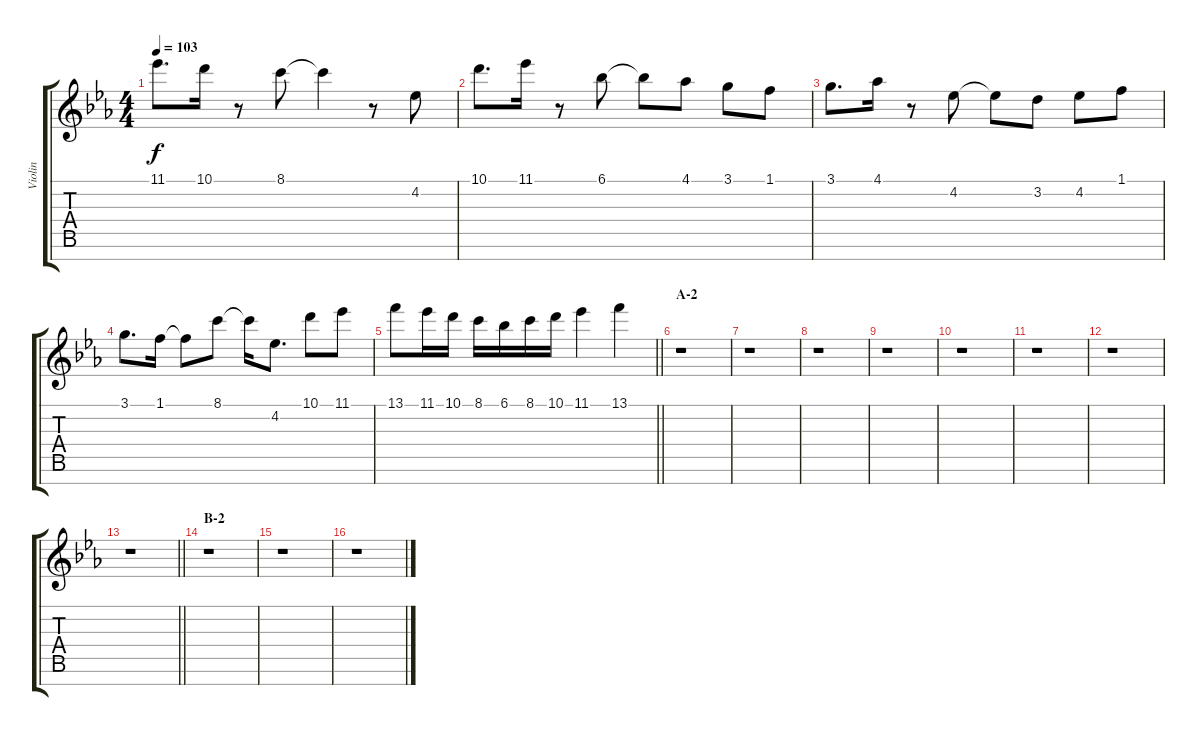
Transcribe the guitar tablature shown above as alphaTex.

\track ("Violin" "Violin") {instrument violin}
\staff {score tabs}
\tuning (E5 B4 G4 D4 A3 E3 B2) {hide}
\ts (4 4)
\tempo 103
\clef g2
\ks eb
11.1.8{d dy f} 10.1.16 r.8 8.1.8 8.1{t}.4 r.8 4.2.8 |
10.1.8{d} 11.1.16 r.8 6.1.8 6.1{t}.8 4.1.8 3.1.8 1.1.8 |
3.1.8{d} 4.1.16 r.8 4.2.8 4.2{t}.8 3.2.8 4.2.8 1.1.8 |
3.1.8{d} 1.1.16 1.1{t}.8 8.1.8 8.1{t}.16 4.2.8{d} 10.1.8 11.1.8 |
\barLineRight lightlight
13.1.8 11.1.16 10.1.16 8.1.16 6.1.16 8.1.16 10.1.16 11.1.4 13.1.4 |
\section ("" "A-2")
r.1 |
r.1 |
r.1 |
r.1 |
r.1 |
r.1 |
r.1 |
\barLineRight lightlight
r.1 |
\section ("" "B-2")
r.1 |
r.1 |
r.1
